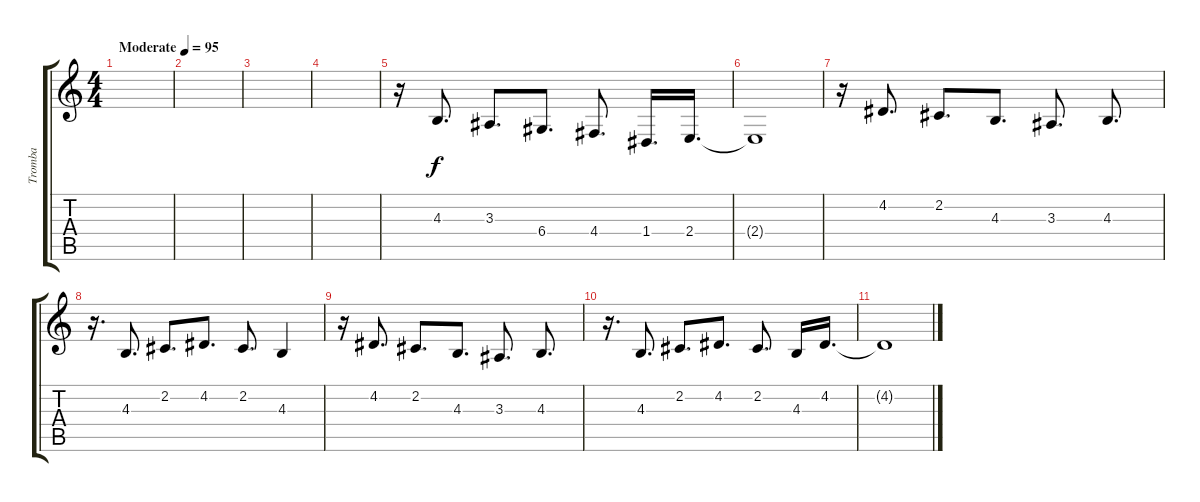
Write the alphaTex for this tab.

\track ("Tromba" "Tromba") {instrument trumpet}
\staff {score tabs}
\tuning (E4 B3 G3 D3 A2 E2) {hide}
\ts (4 4)
\tempo (95 "Moderate")
\clef g2
\ks c
|
|
|
|
r.16 4.3.8{d} 3.3.8{d} 6.4.8{d} 4.4.8{d} 1.4.16{d} 2.4.16{d} |
2.4{t}.1 |
r.16 4.2.8{d} 2.2.8{d} 4.3.8{d} 3.3.8{d} 4.3.8{d} |
r.16{d} 4.3.8{d} 2.2.8{d} 4.2.8{d} 2.2.8{d} 4.3.4 |
r.16 4.2.8{d} 2.2.8{d} 4.3.8{d} 3.3.8{d} 4.3.8{d} |
r.16{d} 4.3.8{d} 2.2.8{d} 4.2.8{d} 2.2.8{d} 4.3.16 4.2.16{d} |
4.2{t}.1
